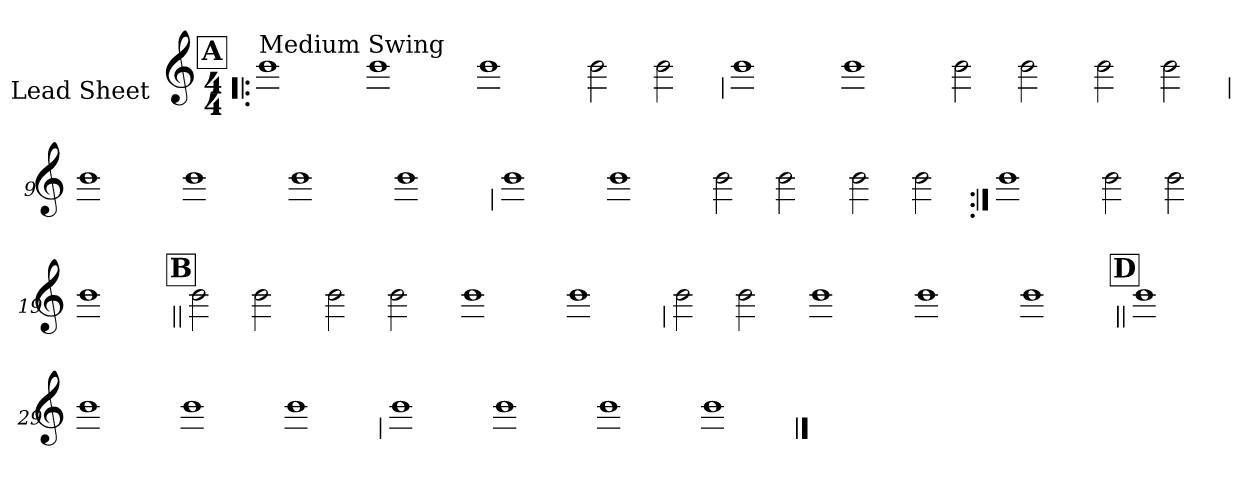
**kern
*part1
*staff1
*I"Lead Sheet
*stria0
*clefG2
*k[]
*C:
*M4/4
!!LO:REH:place=s1:a:t=A
=1!|:
!LO:TX:a:t=Medium Swing
1b
=2-
1b
=3-
1b
=4-
2b
2b
!!LO:LB:g=z
=5
1b
=6-
1b
=7-
2b
2b
=8-
2b
2b
!!LO:LB:g=z
=9
1b
=10-
1b
=11-
1b
=12-
1b
!!LO:LB:g=z
=13
1b
=14-
1b
=15-
2b
2b
=16-
2b
2b
!!LO:LB:g=z
=17:|!
1b
=18-
2b
2b
=19-
1b
!!LO:LB:g=z
!!LO:REH:place=s1:a:t=B
=20||
2b
2b
=21-
2b
2b
=22-
1b
=23-
1b
!!LO:LB:g=z
=24
2b
2b
=25-
1b
=26-
1b
=27-
1b
!!LO:LB:g=z
!!LO:REH:place=s1:a:t=D
=28||
1b
=29-
1b
=30-
1b
=31-
1b
!!LO:LB:g=z
=32
1b
=33-
1b
=34-
1b
=35-
1b
==
*-
